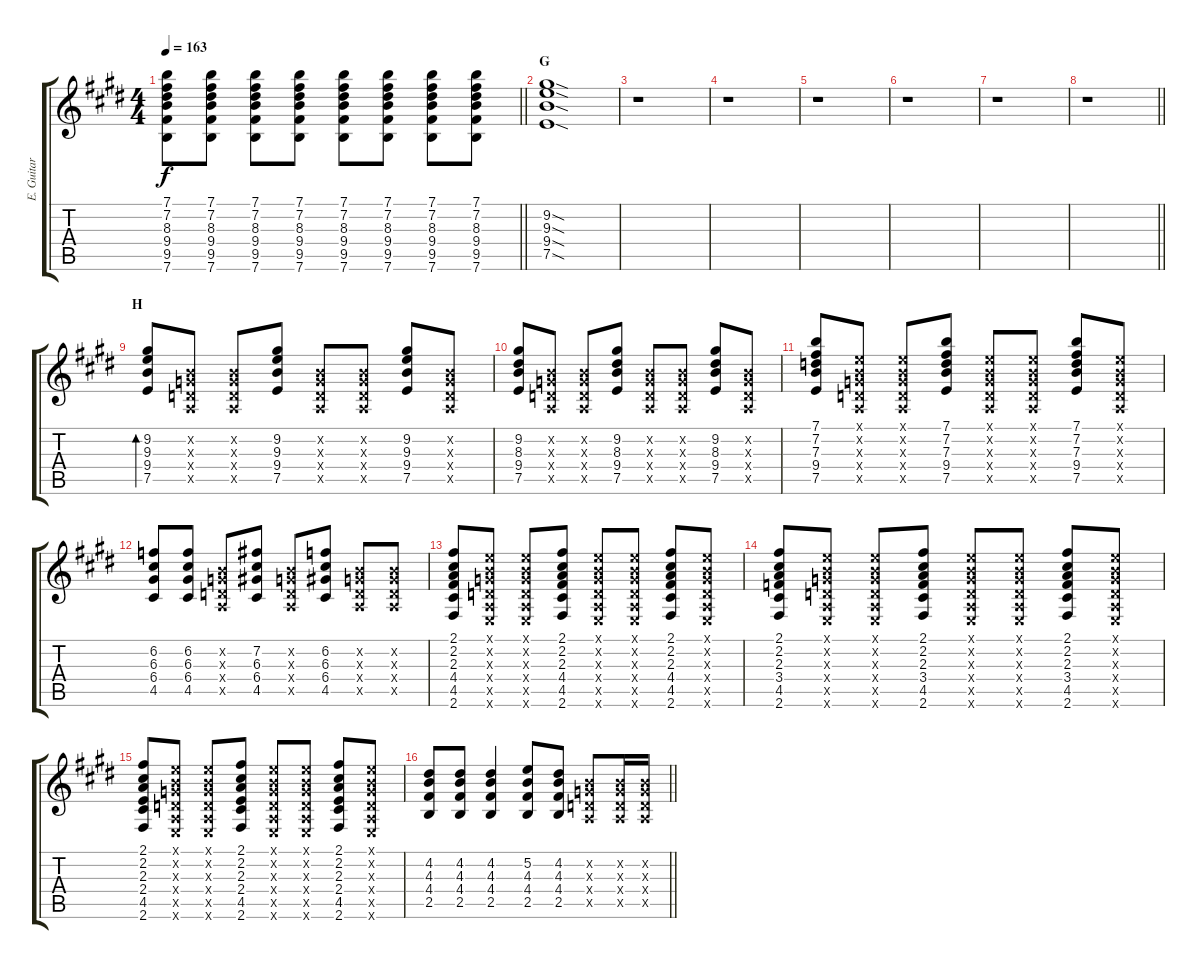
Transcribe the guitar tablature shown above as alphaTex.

\track ("E. Guitar II" "E. Guitar ") {instrument overdrivenguitar}
\staff {score tabs}
\tuning (E4 B3 G3 D3 A2 E2) {hide}
\ts (4 4)
\tempo 163
\clef g2
\barLineRight lightlight
\ks e
(7.1 7.2 8.3 9.4 9.5 7.6).8{dy f} (7.1 7.2 8.3 9.4 9.5 7.6).8 (7.1 7.2 8.3 9.4 9.5 7.6).8 (7.1 7.2 8.3 9.4 9.5 7.6).8 (7.1 7.2 8.3 9.4 9.5 7.6).8 (7.1 7.2 8.3 9.4 9.5 7.6).8 (7.1 7.2 8.3 9.4 9.5 7.6).8 (7.1 7.2 8.3 9.4 9.5 7.6).8 |
\section ("" "G")
(9.2{sod} 9.3{sod} 9.4{sod} 7.5{sod}).1 |
r.1 |
r.1 |
r.1 |
r.1 |
r.1 |
\barLineRight lightlight
r.1 |
\section ("" "H")
(9.2 9.3 9.4 7.5).8{bd 120} (0.2{x} 0.3{x} 0.4{x} 0.5{x}).8 (0.2{x} 0.3{x} 0.4{x} 0.5{x}).8 (9.2 9.3 9.4 7.5).8 (0.2{x} 0.3{x} 0.4{x} 0.5{x}).8 (0.2{x} 0.3{x} 0.4{x} 0.5{x}).8 (9.2 9.3 9.4 7.5).8 (0.2{x} 0.3{x} 0.4{x} 0.5{x}).8 |
(9.2 8.3 9.4 7.5).8 (0.2{x} 0.3{x} 0.4{x} 0.5{x}).8 (0.2{x} 0.3{x} 0.4{x} 0.5{x}).8 (9.2 8.3 9.4 7.5).8 (0.2{x} 0.3{x} 0.4{x} 0.5{x}).8 (0.2{x} 0.3{x} 0.4{x} 0.5{x}).8 (9.2 8.3 9.4 7.5).8 (0.2{x} 0.3{x} 0.4{x} 0.5{x}).8 |
(7.1 7.2 7.3 9.4 7.5).8 (0.1{x} 0.2{x} 0.3{x} 0.4{x} 0.5{x}).8 (0.1{x} 0.2{x} 0.3{x} 0.4{x} 0.5{x}).8 (7.1 7.2 7.3 9.4 7.5).8 (0.1{x} 0.2{x} 0.3{x} 0.4{x} 0.5{x}).8 (0.1{x} 0.2{x} 0.3{x} 0.4{x} 0.5{x}).8 (7.1 7.2 7.3 9.4 7.5).8 (0.1{x} 0.2{x} 0.3{x} 0.4{x} 0.5{x}).8 |
(6.2 6.3 6.4 4.5).8 (6.2 6.3 6.4 4.5).8 (0.2{x} 0.3{x} 0.4{x} 0.5{x}).8 (7.2 6.3 6.4 4.5).8 (0.2{x} 0.3{x} 0.4{x} 0.5{x}).8 (6.2 6.3 6.4 4.5).8 (0.2{x} 0.3{x} 0.4{x} 0.5{x}).8 (0.2{x} 0.3{x} 0.4{x} 0.5{x}).8 |
(2.1 2.2 2.3 4.4 4.5 2.6).8 (0.1{x} 0.2{x} 0.3{x} 0.4{x} 0.5{x} 0.6{x}).8 (0.1{x} 0.2{x} 0.3{x} 0.4{x} 0.5{x} 0.6{x}).8 (2.1 2.2 2.3 4.4 4.5 2.6).8 (0.1{x} 0.2{x} 0.3{x} 0.4{x} 0.5{x} 0.6{x}).8 (0.1{x} 0.2{x} 0.3{x} 0.4{x} 0.5{x} 0.6{x}).8 (2.1 2.2 2.3 4.4 4.5 2.6).8 (0.1{x} 0.2{x} 0.3{x} 0.4{x} 0.5{x} 0.6{x}).8 |
(2.1 2.2 2.3 3.4 4.5 2.6).8 (0.1{x} 0.2{x} 0.3{x} 0.4{x} 0.5{x} 0.6{x}).8 (0.1{x} 0.2{x} 0.3{x} 0.4{x} 0.5{x} 0.6{x}).8 (2.1 2.2 2.3 3.4 4.5 2.6).8 (0.1{x} 0.2{x} 0.3{x} 0.4{x} 0.5{x} 0.6{x}).8 (0.1{x} 0.2{x} 0.3{x} 0.4{x} 0.5{x} 0.6{x}).8 (2.1 2.2 2.3 3.4 4.5 2.6).8 (0.1{x} 0.2{x} 0.3{x} 0.4{x} 0.5{x} 0.6{x}).8 |
(2.1 2.2 2.3 2.4 4.5 2.6).8 (0.1{x} 0.2{x} 0.3{x} 0.4{x} 0.5{x} 0.6{x}).8 (0.1{x} 0.2{x} 0.3{x} 0.4{x} 0.5{x} 0.6{x}).8 (2.1 2.2 2.3 2.4 4.5 2.6).8 (0.1{x} 0.2{x} 0.3{x} 0.4{x} 0.5{x} 0.6{x}).8 (0.1{x} 0.2{x} 0.3{x} 0.4{x} 0.5{x} 0.6{x}).8 (2.1 2.2 2.3 2.4 4.5 2.6).8 (0.1{x} 0.2{x} 0.3{x} 0.4{x} 0.5{x} 0.6{x}).8 |
\barLineRight lightlight
(4.2 4.3 4.4 2.5).8 (4.2 4.3 4.4 2.5).8 (4.2 4.3 4.4 2.5).4 (5.2 4.3 4.4 2.5).8 (4.2 4.3 4.4 2.5).8 (0.2{x} 0.3{x} 0.4{x} 0.5{x}).8 (0.2{x} 0.3{x} 0.4{x} 0.5{x}).16 (0.2{x} 0.3{x} 0.4{x} 0.5{x}).16
